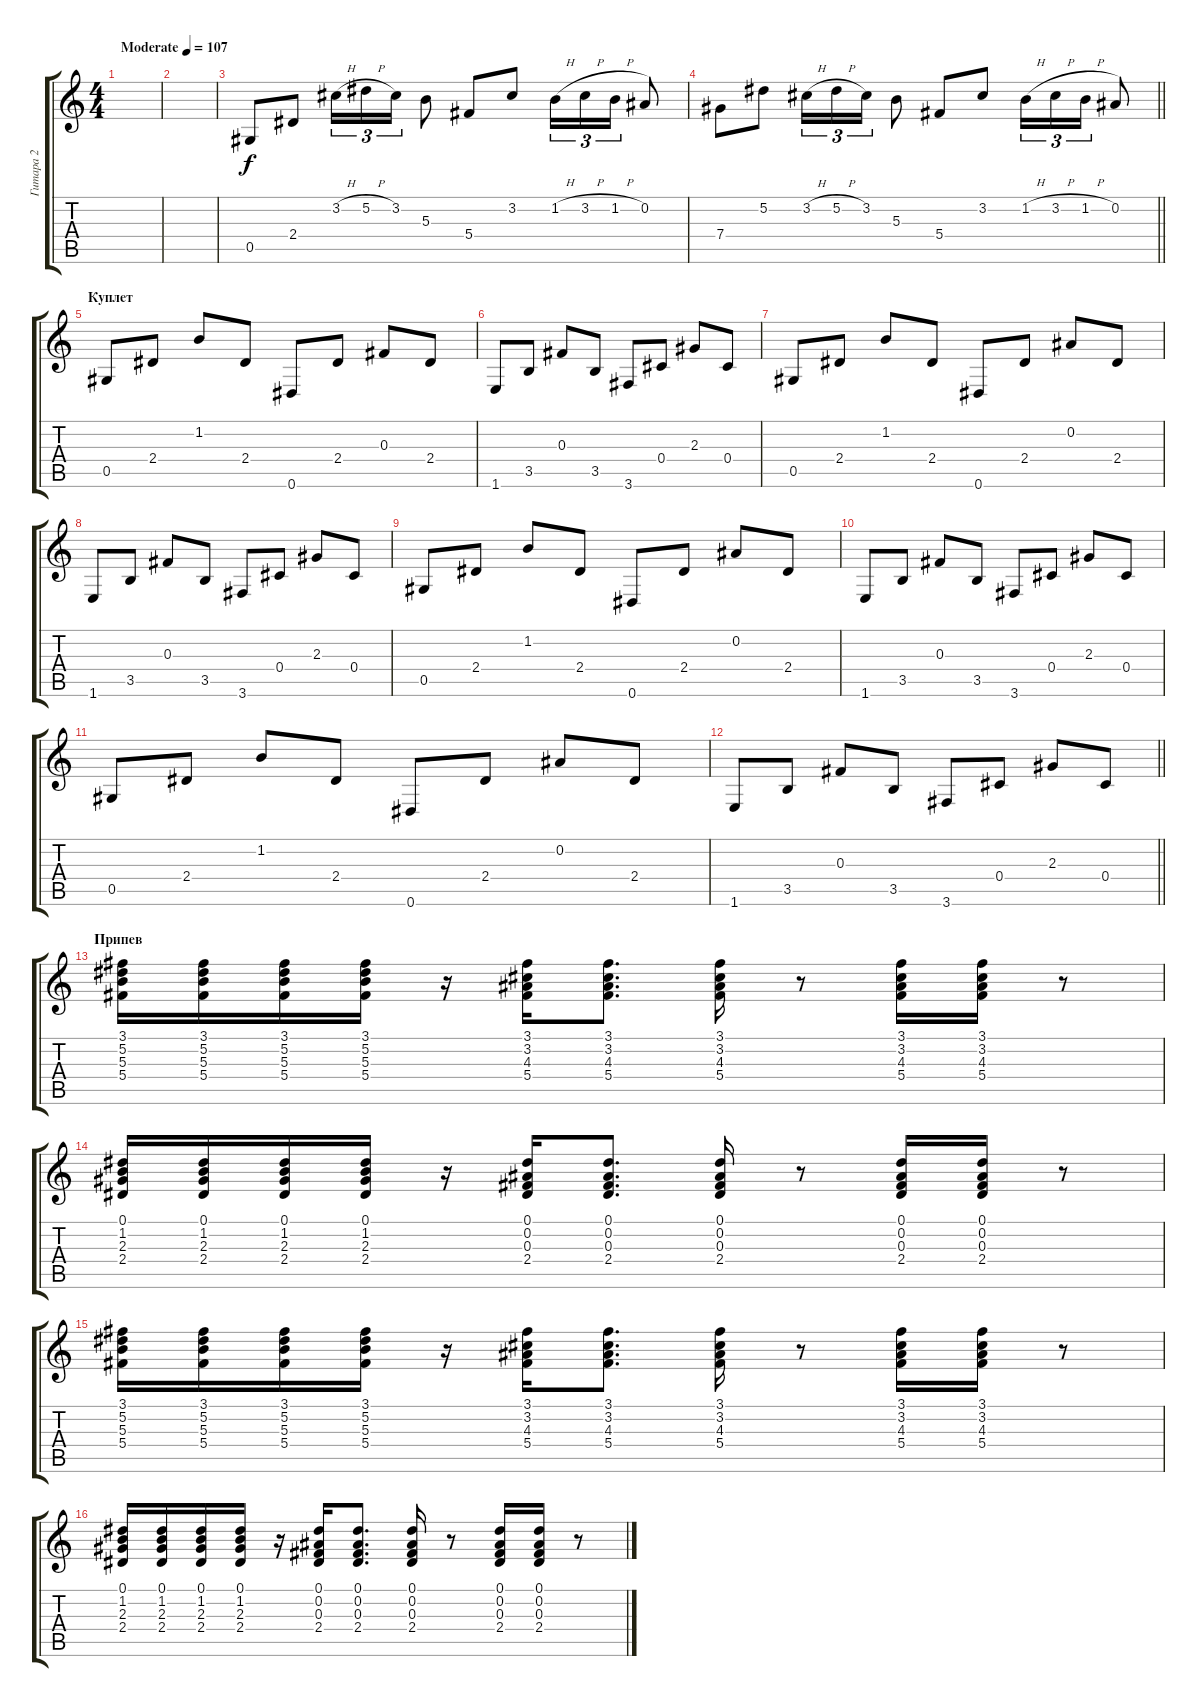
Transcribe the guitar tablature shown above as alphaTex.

\track ("Гитара 2" "Гитара 2") {instrument acousticguitarsteel}
\staff {score tabs}
\tuning (Eb4 Bb3 Gb3 Db3 Ab2 Eb2) {hide}
\ts (4 4)
\tempo (107 "Moderate")
\clef g2
\ks c
|
|
0.5.8 2.4.8 3.2{h}.16{tu (3 2)} 5.2{h}.16{tu (3 2)} 3.2.16{tu (3 2)} 5.3.8 5.4.8 3.2.8 1.2{h}.16{tu (3 2)} 3.2{h}.16{tu (3 2)} 1.2{h}.16{tu (3 2)} 0.2.8 |
\barLineRight lightlight
7.4.8 5.2.8 3.2{h}.16{tu (3 2)} 5.2{h}.16{tu (3 2)} 3.2.16{tu (3 2)} 5.3.8 5.4.8 3.2.8 1.2{h}.16{tu (3 2)} 3.2{h}.16{tu (3 2)} 1.2{h}.16{tu (3 2)} 0.2.8 |
\section ("" "Куплет")
0.5.8 2.4.8 1.2.8 2.4.8 0.6.8 2.4.8 0.3.8 2.4.8 |
1.6.8 3.5.8 0.3.8 3.5.8 3.6.8 0.4.8 2.3.8 0.4.8 |
0.5.8 2.4.8 1.2.8 2.4.8 0.6.8 2.4.8 0.2.8 2.4.8 |
1.6.8 3.5.8 0.3.8 3.5.8 3.6.8 0.4.8 2.3.8 0.4.8 |
0.5.8 2.4.8 1.2.8 2.4.8 0.6.8 2.4.8 0.2.8 2.4.8 |
1.6.8 3.5.8 0.3.8 3.5.8 3.6.8 0.4.8 2.3.8 0.4.8 |
0.5.8 2.4.8 1.2.8 2.4.8 0.6.8 2.4.8 0.2.8 2.4.8 |
\barLineRight lightlight
1.6.8 3.5.8 0.3.8 3.5.8 3.6.8 0.4.8 2.3.8 0.4.8 |
\section ("" "Припев")
(3.1 5.2 5.3 5.4).16 (3.1 5.2 5.3 5.4).16 (3.1 5.2 5.3 5.4).16 (3.1 5.2 5.3 5.4).16 r.16 (3.1 3.2 4.3 5.4).16 (3.1 3.2 4.3 5.4).8{d} (3.1 3.2 4.3 5.4).16 r.8 (3.1 3.2 4.3 5.4).16 (3.1 3.2 4.3 5.4).16 r.8 |
(0.1 1.2 2.3 2.4).16 (0.1 1.2 2.3 2.4).16 (0.1 1.2 2.3 2.4).16 (0.1 1.2 2.3 2.4).16 r.16 (0.1 0.2 0.3 2.4).16 (0.1 0.2 0.3 2.4).8{d} (0.1 0.2 0.3 2.4).16 r.8 (0.1 0.2 0.3 2.4).16 (0.1 0.2 0.3 2.4).16 r.8 |
(3.1 5.2 5.3 5.4).16 (3.1 5.2 5.3 5.4).16 (3.1 5.2 5.3 5.4).16 (3.1 5.2 5.3 5.4).16 r.16 (3.1 3.2 4.3 5.4).16 (3.1 3.2 4.3 5.4).8{d} (3.1 3.2 4.3 5.4).16 r.8 (3.1 3.2 4.3 5.4).16 (3.1 3.2 4.3 5.4).16 r.8 |
(0.1 1.2 2.3 2.4).16 (0.1 1.2 2.3 2.4).16 (0.1 1.2 2.3 2.4).16 (0.1 1.2 2.3 2.4).16 r.16 (0.1 0.2 0.3 2.4).16 (0.1 0.2 0.3 2.4).8{d} (0.1 0.2 0.3 2.4).16 r.8 (0.1 0.2 0.3 2.4).16 (0.1 0.2 0.3 2.4).16 r.8
